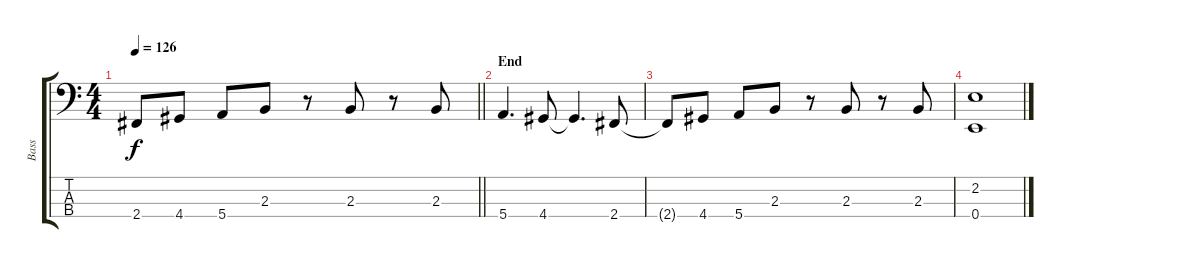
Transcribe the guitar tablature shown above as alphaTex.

\track ("Bass" "Bass") {instrument electricbassfinger}
\staff {score tabs}
\tuning (G2 D2 A1 E1) {hide}
\ts (4 4)
\tempo 126
\clef f4
\barLineRight lightlight
\ks c
2.4{t}.8{dy f} 4.4.8 5.4.8 2.3.8 r.8 2.3.8 r.8 2.3.8 |
\section ("" "End")
5.4.4{d} 4.4.8 4.4{t}.4{d} 2.4.8 |
2.4{t}.8 4.4.8 5.4.8 2.3.8 r.8 2.3.8 r.8 2.3.8 |
(2.2 0.4).1
